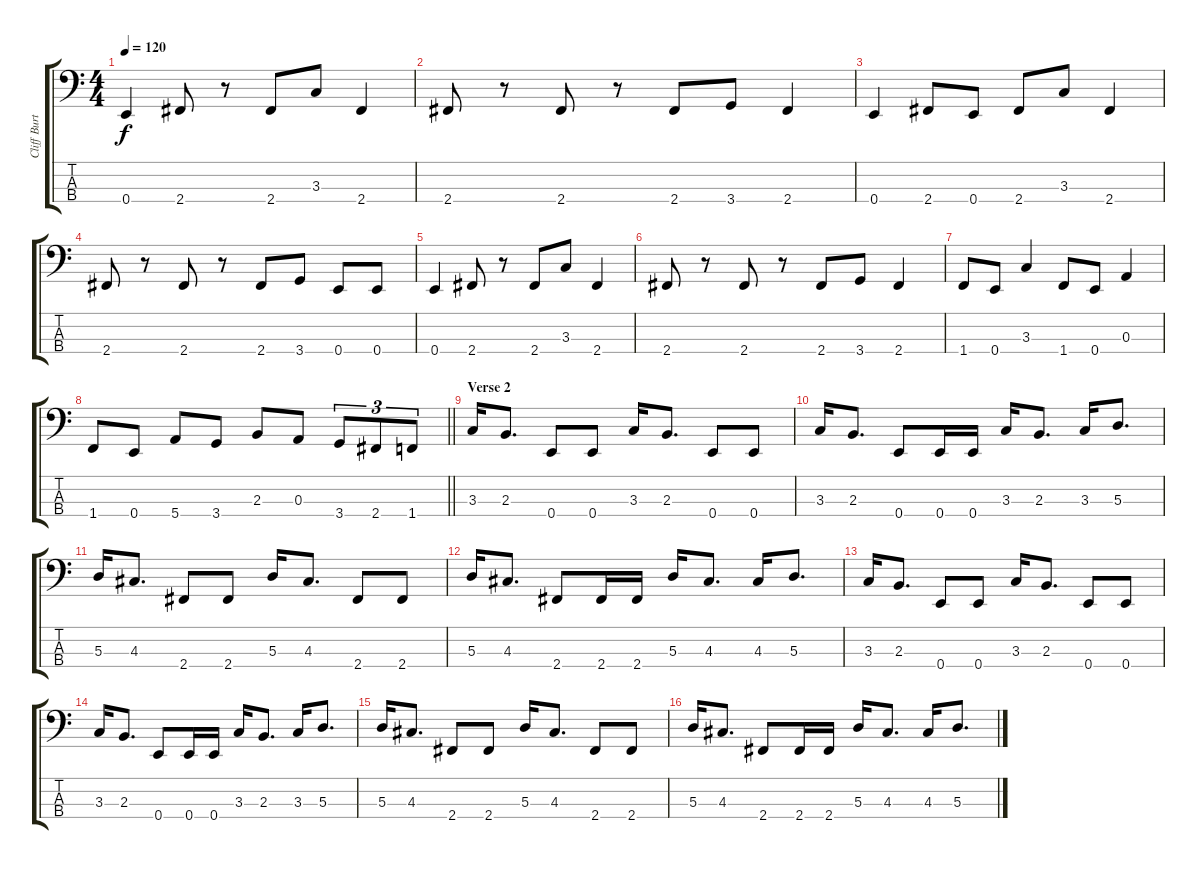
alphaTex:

\track ("Cliff Burton" "Cliff Burt") {instrument electricbassfinger}
\staff {score tabs}
\tuning (G2 D2 A1 E1) {hide}
\ts (4 4)
\tempo 120
\clef f4
\ks c
0.4.4{dy f} 2.4.8 r.8 2.4.8 3.3.8 2.4.4 |
2.4.8 r.8 2.4.8 r.8 2.4.8 3.4.8 2.4.4 |
0.4.4 2.4.8 0.4.8 2.4.8 3.3.8 2.4.4 |
2.4.8 r.8 2.4.8 r.8 2.4.8 3.4.8 0.4.8 0.4.8 |
0.4.4 2.4.8 r.8 2.4.8 3.3.8 2.4.4 |
2.4.8 r.8 2.4.8 r.8 2.4.8 3.4.8 2.4.4 |
1.4.8 0.4.8 3.3.4 1.4.8 0.4.8 0.3.4 |
\barLineRight lightlight
1.4.8 0.4.8 5.4.8 3.4.8 2.3.8 0.3.8 3.4.8{tu (3 2)} 2.4.8{tu (3 2)} 1.4.8{tu (3 2)} |
\section ("" "Verse 2")
3.3.16 2.3.8{d} 0.4.8 0.4.8 3.3.16 2.3.8{d} 0.4.8 0.4.8 |
3.3.16 2.3.8{d} 0.4.8 0.4.16 0.4.16 3.3.16 2.3.8{d} 3.3.16 5.3.8{d} |
5.3.16 4.3.8{d} 2.4.8 2.4.8 5.3.16 4.3.8{d} 2.4.8 2.4.8 |
5.3.16 4.3.8{d} 2.4.8 2.4.16 2.4.16 5.3.16 4.3.8{d} 4.3.16 5.3.8{d} |
3.3.16 2.3.8{d} 0.4.8 0.4.8 3.3.16 2.3.8{d} 0.4.8 0.4.8 |
3.3.16 2.3.8{d} 0.4.8 0.4.16 0.4.16 3.3.16 2.3.8{d} 3.3.16 5.3.8{d} |
5.3.16 4.3.8{d} 2.4.8 2.4.8 5.3.16 4.3.8{d} 2.4.8 2.4.8 |
5.3.16 4.3.8{d} 2.4.8 2.4.16 2.4.16 5.3.16 4.3.8{d} 4.3.16 5.3.8{d}
